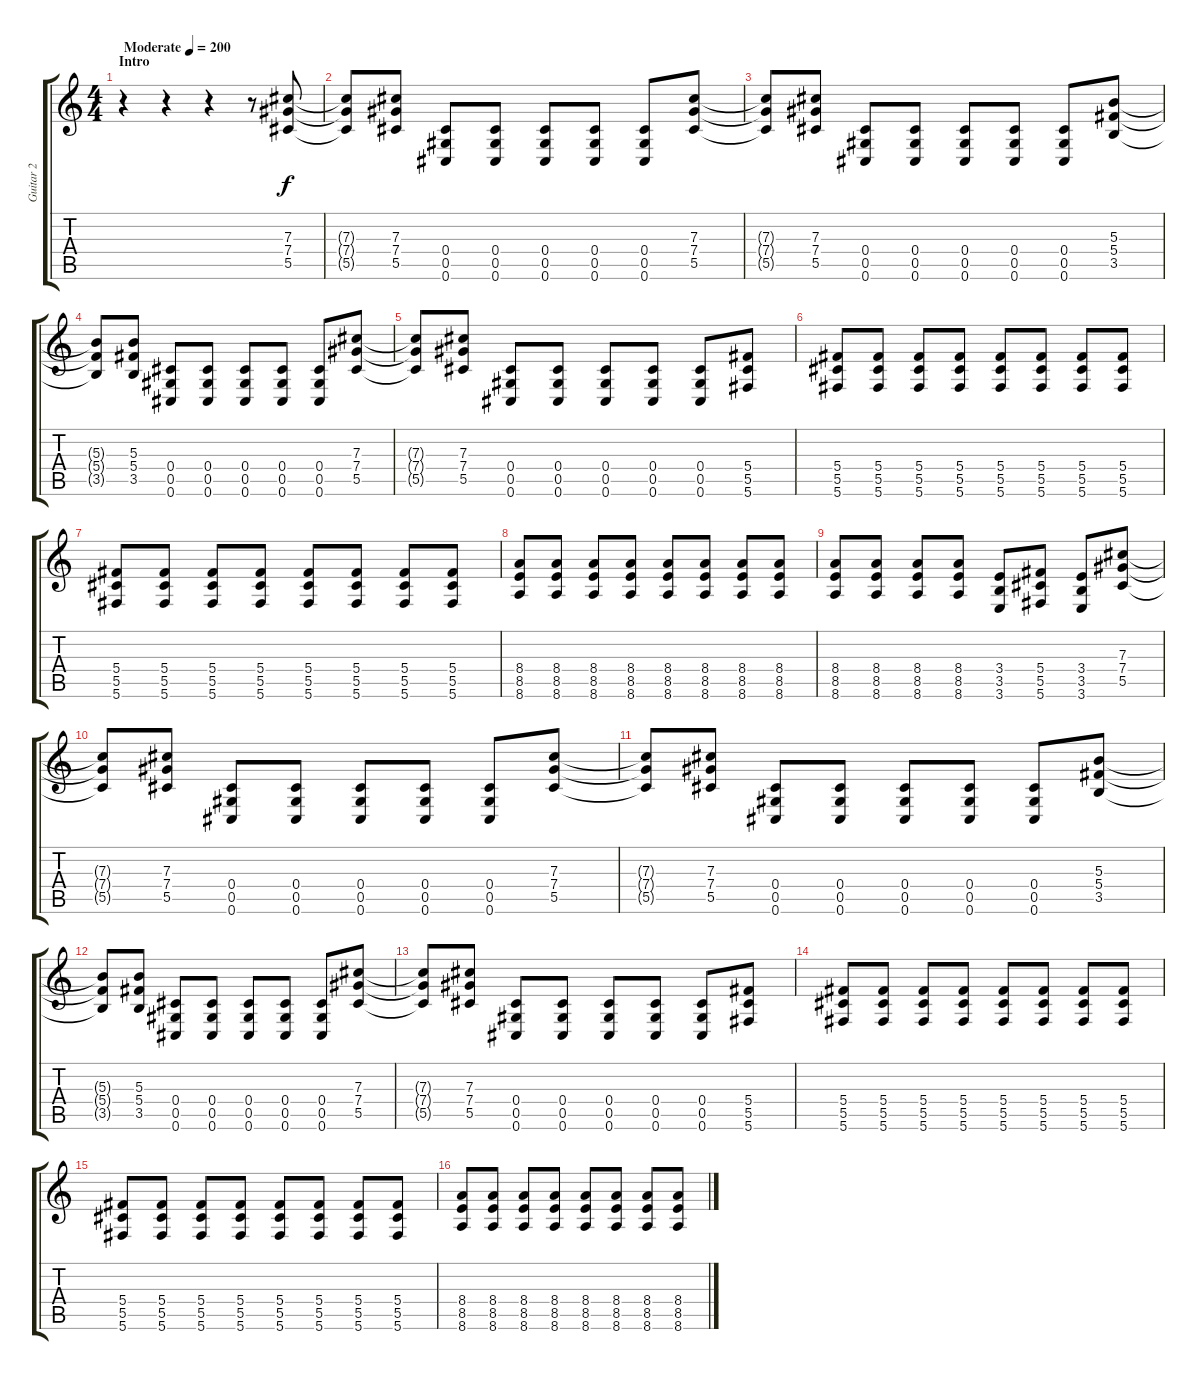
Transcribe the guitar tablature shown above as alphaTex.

\track ("Guitar 2" "Guitar 2") {instrument overdrivenguitar}
\staff {score tabs}
\tuning (Eb4 Bb3 Gb3 Db3 Ab2 Db2) {hide}
\ts (4 4)
\section ("" "Intro")
\tempo (200 "Moderate")
\clef g2
\ks c
r.4{dy f instrument overdrivenguitar} r.4 r.4 r.8 (7.3 7.4 5.5).8 |
(7.3{t} 7.4{t} 5.5{t}).8 (7.3 7.4 5.5).8 (0.4 0.5 0.6).8 (0.4 0.5 0.6).8 (0.4 0.5 0.6).8 (0.4 0.5 0.6).8 (0.4 0.5 0.6).8 (7.3 7.4 5.5).8 |
(7.3{t} 7.4{t} 5.5{t}).8 (7.3 7.4 5.5).8 (0.4 0.5 0.6).8 (0.4 0.5 0.6).8 (0.4 0.5 0.6).8 (0.4 0.5 0.6).8 (0.4 0.5 0.6).8 (5.3 5.4 3.5).8 |
(5.3{t} 5.4{t} 3.5{t}).8 (5.3 5.4 3.5).8 (0.4 0.5 0.6).8 (0.4 0.5 0.6).8 (0.4 0.5 0.6).8 (0.4 0.5 0.6).8 (0.4 0.5 0.6).8 (7.3 7.4 5.5).8 |
(7.3{t} 7.4{t} 5.5{t}).8 (7.3 7.4 5.5).8 (0.4 0.5 0.6).8 (0.4 0.5 0.6).8 (0.4 0.5 0.6).8 (0.4 0.5 0.6).8 (0.4 0.5 0.6).8 (5.4 5.5 5.6).8 |
(5.4 5.5 5.6).8 (5.4 5.5 5.6).8 (5.4 5.5 5.6).8 (5.4 5.5 5.6).8 (5.4 5.5 5.6).8 (5.4 5.5 5.6).8 (5.4 5.5 5.6).8 (5.4 5.5 5.6).8 |
(5.4 5.5 5.6).8 (5.4 5.5 5.6).8 (5.4 5.5 5.6).8 (5.4 5.5 5.6).8 (5.4 5.5 5.6).8 (5.4 5.5 5.6).8 (5.4 5.5 5.6).8 (5.4 5.5 5.6).8 |
(8.4 8.5 8.6).8 (8.4 8.5 8.6).8 (8.4 8.5 8.6).8 (8.4 8.5 8.6).8 (8.4 8.5 8.6).8 (8.4 8.5 8.6).8 (8.4 8.5 8.6).8 (8.4 8.5 8.6).8 |
(8.4 8.5 8.6).8 (8.4 8.5 8.6).8 (8.4 8.5 8.6).8 (8.4 8.5 8.6).8 (3.4 3.5 3.6).8 (5.4 5.5 5.6).8 (3.4 3.5 3.6).8 (7.3 7.4 5.5).8 |
(7.3{t} 7.4{t} 5.5{t}).8 (7.3 7.4 5.5).8 (0.4 0.5 0.6).8 (0.4 0.5 0.6).8 (0.4 0.5 0.6).8 (0.4 0.5 0.6).8 (0.4 0.5 0.6).8 (7.3 7.4 5.5).8 |
(7.3{t} 7.4{t} 5.5{t}).8 (7.3 7.4 5.5).8 (0.4 0.5 0.6).8 (0.4 0.5 0.6).8 (0.4 0.5 0.6).8 (0.4 0.5 0.6).8 (0.4 0.5 0.6).8 (5.3 5.4 3.5).8 |
(5.3{t} 5.4{t} 3.5{t}).8 (5.3 5.4 3.5).8 (0.4 0.5 0.6).8 (0.4 0.5 0.6).8 (0.4 0.5 0.6).8 (0.4 0.5 0.6).8 (0.4 0.5 0.6).8 (7.3 7.4 5.5).8 |
(7.3{t} 7.4{t} 5.5{t}).8 (7.3 7.4 5.5).8 (0.4 0.5 0.6).8 (0.4 0.5 0.6).8 (0.4 0.5 0.6).8 (0.4 0.5 0.6).8 (0.4 0.5 0.6).8 (5.4 5.5 5.6).8 |
(5.4 5.5 5.6).8 (5.4 5.5 5.6).8 (5.4 5.5 5.6).8 (5.4 5.5 5.6).8 (5.4 5.5 5.6).8 (5.4 5.5 5.6).8 (5.4 5.5 5.6).8 (5.4 5.5 5.6).8 |
(5.4 5.5 5.6).8 (5.4 5.5 5.6).8 (5.4 5.5 5.6).8 (5.4 5.5 5.6).8 (5.4 5.5 5.6).8 (5.4 5.5 5.6).8 (5.4 5.5 5.6).8 (5.4 5.5 5.6).8 |
(8.4 8.5 8.6).8 (8.4 8.5 8.6).8 (8.4 8.5 8.6).8 (8.4 8.5 8.6).8 (8.4 8.5 8.6).8 (8.4 8.5 8.6).8 (8.4 8.5 8.6).8 (8.4 8.5 8.6).8
